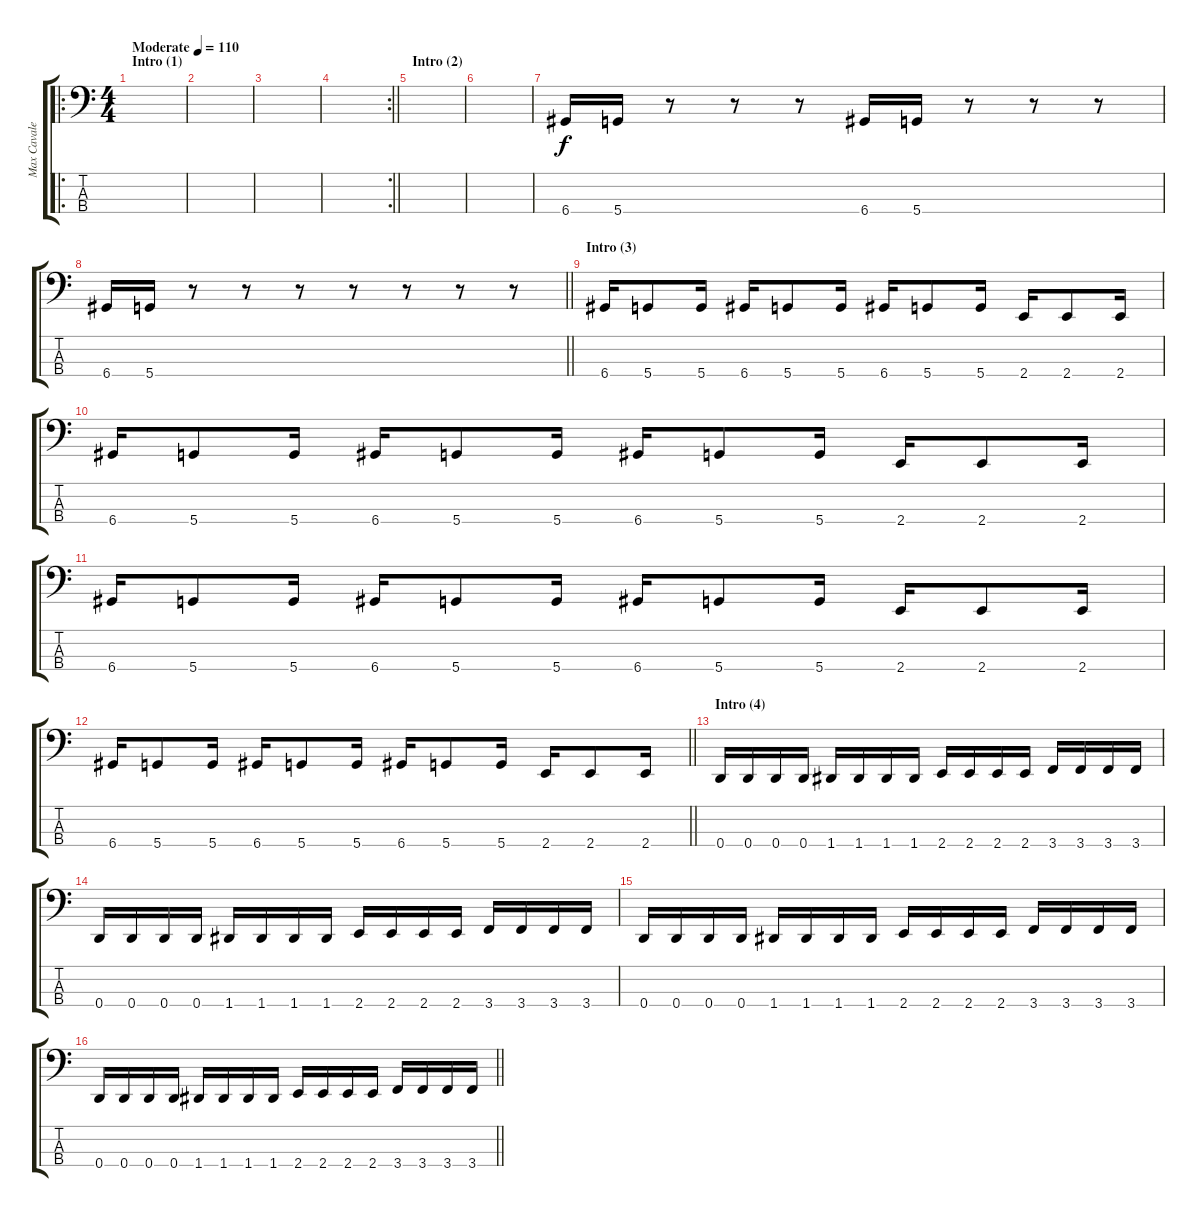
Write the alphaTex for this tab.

\track ("Max Cavalera" "Max Cavale") {instrument electricbasspick}
\staff {score tabs}
\tuning (G2 D2 A1 D1) {hide}
\ro
\ts (4 4)
\section ("" "Intro (1)")
\tempo (110 "Moderate")
\clef f4
\ks c
|
|
|
\rc 2
\barLineRight lightlight
|
\section ("" "Intro (2)")
|
|
6.4.16 5.4.16 r.8 r.8 r.8 6.4.16 5.4.16 r.8 r.8 r.8 |
\barLineRight lightlight
6.4.16 5.4.16 r.8 r.8 r.8 r.8 r.8 r.8 r.8 |
\section ("" "Intro (3)")
6.4.16 5.4.8 5.4.16 6.4.16 5.4.8 5.4.16 6.4.16 5.4.8 5.4.16 2.4.16 2.4.8 2.4.16 |
6.4.16 5.4.8 5.4.16 6.4.16 5.4.8 5.4.16 6.4.16 5.4.8 5.4.16 2.4.16 2.4.8 2.4.16 |
6.4.16 5.4.8 5.4.16 6.4.16 5.4.8 5.4.16 6.4.16 5.4.8 5.4.16 2.4.16 2.4.8 2.4.16 |
\barLineRight lightlight
6.4.16 5.4.8 5.4.16 6.4.16 5.4.8 5.4.16 6.4.16 5.4.8 5.4.16 2.4.16 2.4.8 2.4.16 |
\section ("" "Intro (4)")
0.4.16 0.4.16 0.4.16 0.4.16 1.4.16 1.4.16 1.4.16 1.4.16 2.4.16 2.4.16 2.4.16 2.4.16 3.4.16 3.4.16 3.4.16 3.4.16 |
0.4.16 0.4.16 0.4.16 0.4.16 1.4.16 1.4.16 1.4.16 1.4.16 2.4.16 2.4.16 2.4.16 2.4.16 3.4.16 3.4.16 3.4.16 3.4.16 |
0.4.16 0.4.16 0.4.16 0.4.16 1.4.16 1.4.16 1.4.16 1.4.16 2.4.16 2.4.16 2.4.16 2.4.16 3.4.16 3.4.16 3.4.16 3.4.16 |
\barLineRight lightlight
0.4.16 0.4.16 0.4.16 0.4.16 1.4.16 1.4.16 1.4.16 1.4.16 2.4.16 2.4.16 2.4.16 2.4.16 3.4.16 3.4.16 3.4.16 3.4.16
